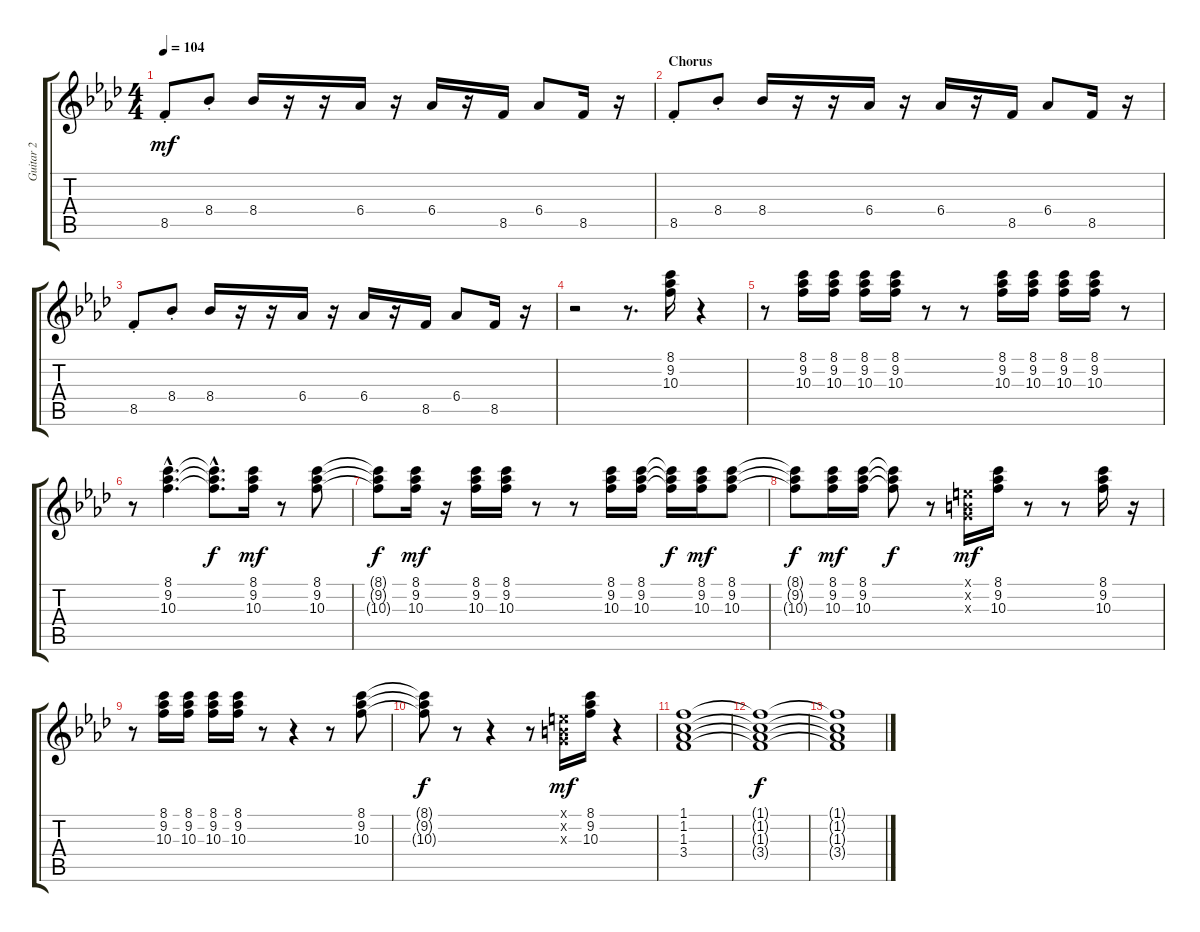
\track ("Guitar 2" "Guitar 2") {instrument electricguitarjazz}
\staff {score tabs}
\tuning (E4 B3 G3 D3 A2 E2) {hide}
\ts (4 4)
\tempo 104
\clef g2
\ks ab
8.5{st}.8{dy mf} 8.4{st}.8 8.4.16 r.16 r.16 6.4.16 r.16 6.4.16 r.16 8.5.16 6.4.8 8.5.16 r.16 |
\section ("" "Chorus")
8.5{st}.8 8.4{st}.8 8.4.16 r.16 r.16 6.4.16 r.16 6.4.16 r.16 8.5.16 6.4.8 8.5.16 r.16 |
8.5{st}.8 8.4{st}.8 8.4.16 r.16 r.16 6.4.16 r.16 6.4.16 r.16 8.5.16 6.4.8 8.5.16 r.16 |
r.2 r.8{d} (8.1 9.2 10.3).16 r.4 |
r.8 (8.1 9.2 10.3).16 (8.1 9.2 10.3).16 (8.1 9.2 10.3).16 (8.1 9.2 10.3).16 r.8 r.8 (8.1 9.2 10.3).16 (8.1 9.2 10.3).16 (8.1 9.2 10.3).16 (8.1 9.2 10.3).16 r.8 |
r.8 (8.1{hac} 9.2{hac} 10.3{hac}).4{d} (8.1{hac t} 9.2{hac t} 10.3{hac t}).8{d dy f} (8.1 9.2 10.3).16{dy mf} r.8 (8.1 9.2 10.3).8 |
(8.1{t} 9.2{t} 10.3{t}).8{dy f} (8.1 9.2 10.3).16{dy mf} r.16 (8.1 9.2 10.3).16 (8.1 9.2 10.3).16 r.8 r.8 (8.1 9.2 10.3).16 (8.1 9.2 10.3).16 (8.1{t} 9.2{t} 10.3{t}).16{dy f} (8.1 9.2 10.3).16{dy mf} (8.1 9.2 10.3).8 |
(8.1{t} 9.2{t} 10.3{t}).8{dy f} (8.1 9.2 10.3).16{dy mf} (8.1 9.2 10.3).16 (8.1{t} 9.2{t} 10.3{t}).8{dy f} r.8 (0.1{x} 0.2{x} 0.3{x}).16{dy mf} (8.1 9.2 10.3).16 r.8 r.8 (8.1 9.2 10.3).16 r.16 |
r.8 (8.1 9.2 10.3).16 (8.1 9.2 10.3).16 (8.1 9.2 10.3).16 (8.1 9.2 10.3).16 r.8 r.4 r.8 (8.1 9.2 10.3).8 |
(8.1{t} 9.2{t} 10.3{t}).8{dy f} r.8 r.4 r.8 (0.1{x} 0.2{x} 0.3{x}).16{dy mf} (8.1 9.2 10.3).16 r.4 |
(1.1 1.2 1.3 3.4).1 |
(1.1{t} 1.2{t} 1.3{t} 3.4{t}).1{dy f} |
(1.1{t} 1.2{t} 1.3{t} 3.4{t}).1
